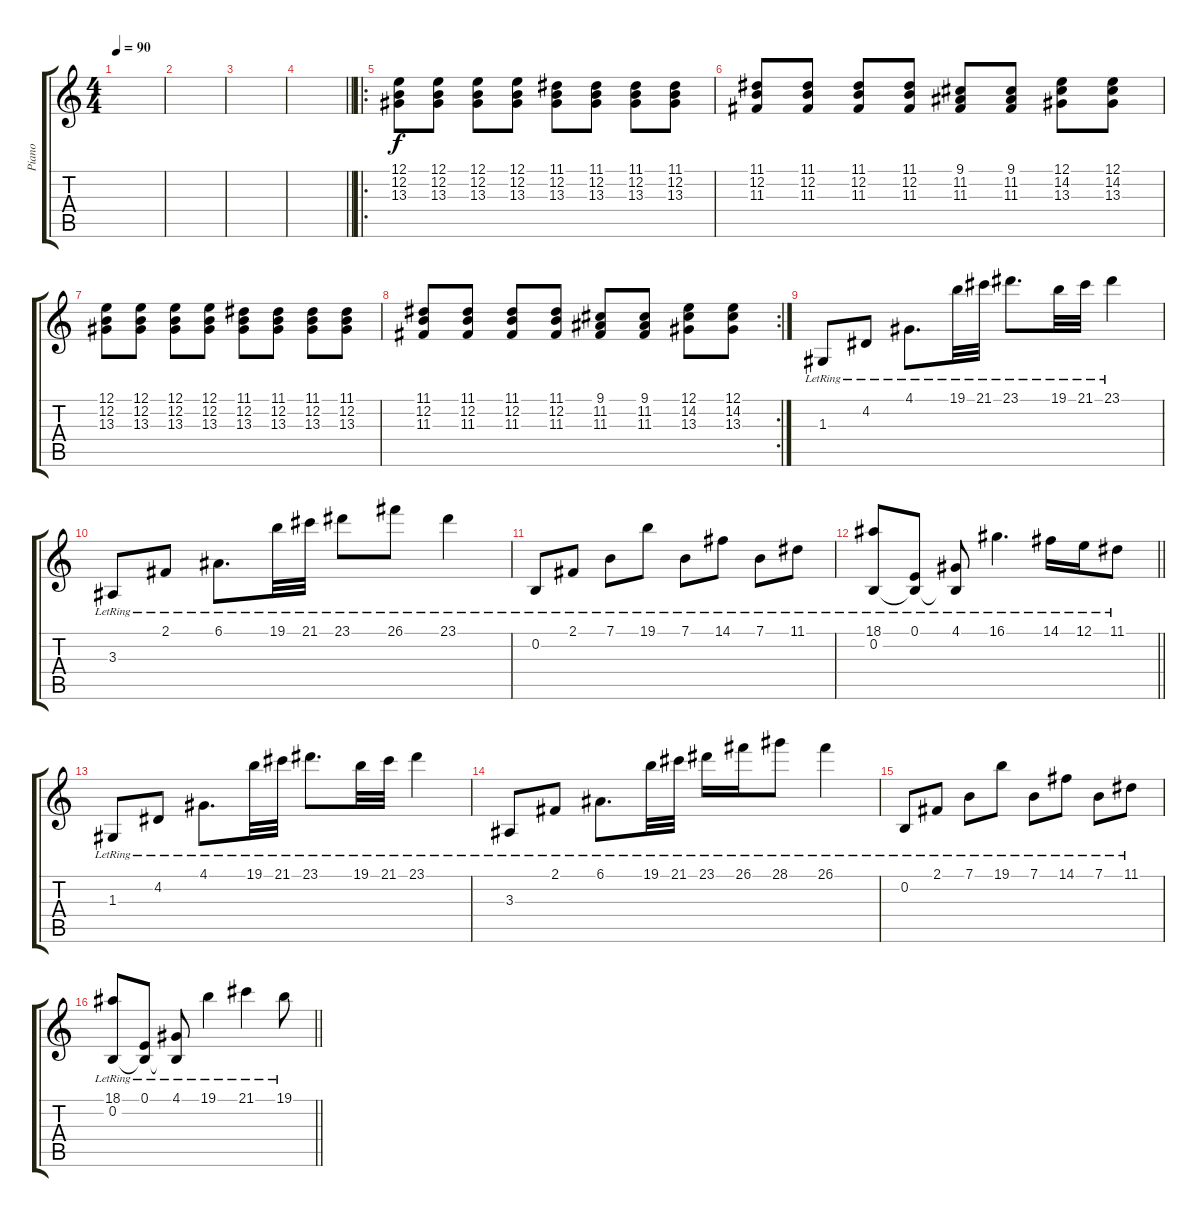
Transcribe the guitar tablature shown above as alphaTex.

\track ("Piano" "Piano") {instrument acousticgrandpiano}
\staff {score tabs}
\tuning (E4 B3 G3 D3 A2 E2) {hide}
\ts (4 4)
\tempo 90
\clef g2
\ks c
|
|
|
\barLineRight lightlight
|
\ro
(12.1 12.2 13.3).8 (12.1 12.2 13.3).8 (12.1 12.2 13.3).8 (12.1 12.2 13.3).8 (11.1 12.2 13.3).8 (11.1 12.2 13.3).8 (11.1 12.2 13.3).8 (11.1 12.2 13.3).8 |
(11.1 12.2 11.3).8 (11.1 12.2 11.3).8 (11.1 12.2 11.3).8 (11.1 12.2 11.3).8 (9.1 11.2 11.3).8 (9.1 11.2 11.3).8 (12.1 14.2 13.3).8 (12.1 14.2 13.3).8 |
(12.1 12.2 13.3).8 (12.1 12.2 13.3).8 (12.1 12.2 13.3).8 (12.1 12.2 13.3).8 (11.1 12.2 13.3).8 (11.1 12.2 13.3).8 (11.1 12.2 13.3).8 (11.1 12.2 13.3).8 |
\rc 2
(11.1 12.2 11.3).8 (11.1 12.2 11.3).8 (11.1 12.2 11.3).8 (11.1 12.2 11.3).8 (9.1 11.2 11.3).8 (9.1 11.2 11.3).8 (12.1 14.2 13.3).8 (12.1 14.2 13.3).8 |
1.3{lr}.8 4.2{lr}.8 4.1{lr}.8{d} 19.1{lr}.32 21.1{lr}.32 23.1{lr}.8{d} 19.1{lr}.32 21.1{lr}.32 23.1{lr}.4 |
3.3{lr}.8 2.1{lr}.8 6.1{lr}.8{d} 19.1{lr}.32 21.1{lr}.32 23.1{lr}.8 26.1{lr}.8 23.1{lr}.4 |
0.2{lr}.8 2.1{lr}.8 7.1{lr}.8 19.1{lr}.8 7.1{lr}.8 14.1{lr}.8 7.1{lr}.8 11.1{lr}.8 |
\barLineRight lightlight
(18.1{lr} 0.2{lr}).8 (0.1{lr} 0.2{t}).8 (4.1{lr} 0.2{t}).8 16.1{lr}.4{d} 14.1{lr}.16 12.1{lr}.16 11.1{lr}.8 |
1.3{lr}.8 4.2{lr}.8 4.1{lr}.8{d} 19.1{lr}.32 21.1{lr}.32 23.1{lr}.8{d} 19.1{lr}.32 21.1{lr}.32 23.1{lr}.4 |
3.3{lr}.8 2.1{lr}.8 6.1{lr}.8{d} 19.1{lr}.32 21.1{lr}.32 23.1{lr}.16 26.1{lr}.16 28.1{lr}.8 26.1{lr}.4 |
0.2{lr}.8 2.1{lr}.8 7.1{lr}.8 19.1{lr}.8 7.1{lr}.8 14.1{lr}.8 7.1{lr}.8 11.1{lr}.8 |
\barLineRight lightlight
(18.1{lr} 0.2{lr}).8 (0.1{lr} 0.2{t}).8 (4.1{lr} 0.2{t}).8 19.1{lr}.4 21.1{lr}.4 19.1{lr}.8
